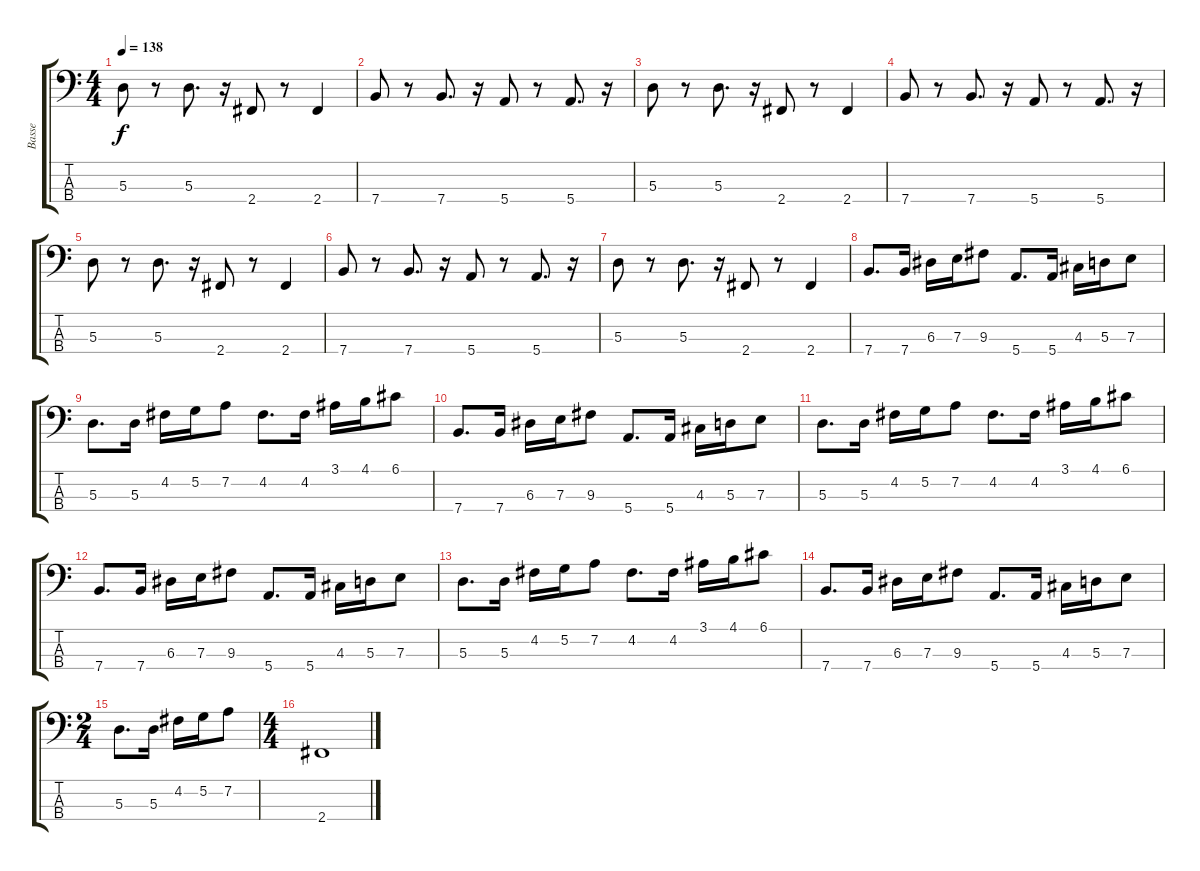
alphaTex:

\track ("Basse" "Basse") {instrument electricbasspick}
\staff {score tabs}
\tuning (G2 D2 A1 E1) {hide}
\ts (4 4)
\tempo 138
\clef f4
\ks c
5.3.8{dy f} r.8 5.3.8{d} r.16 2.4.8 r.8 2.4.4 |
7.4.8 r.8 7.4.8{d} r.16 5.4.8 r.8 5.4.8{d} r.16 |
5.3.8 r.8 5.3.8{d} r.16 2.4.8 r.8 2.4.4 |
7.4.8 r.8 7.4.8{d} r.16 5.4.8 r.8 5.4.8{d} r.16 |
5.3.8 r.8 5.3.8{d} r.16 2.4.8 r.8 2.4.4 |
7.4.8 r.8 7.4.8{d} r.16 5.4.8 r.8 5.4.8{d} r.16 |
5.3.8 r.8 5.3.8{d} r.16 2.4.8 r.8 2.4.4 |
7.4.8{d} 7.4.16 6.3.16 7.3.16 9.3.8 5.4.8{d} 5.4.16 4.3.16 5.3.16 7.3.8 |
5.3.8{d} 5.3.16 4.2.16 5.2.16 7.2.8 4.2.8{d} 4.2.16 3.1.16 4.1.16 6.1.8 |
7.4.8{d} 7.4.16 6.3.16 7.3.16 9.3.8 5.4.8{d} 5.4.16 4.3.16 5.3.16 7.3.8 |
5.3.8{d} 5.3.16 4.2.16 5.2.16 7.2.8 4.2.8{d} 4.2.16 3.1.16 4.1.16 6.1.8 |
7.4.8{d} 7.4.16 6.3.16 7.3.16 9.3.8 5.4.8{d} 5.4.16 4.3.16 5.3.16 7.3.8 |
5.3.8{d} 5.3.16 4.2.16 5.2.16 7.2.8 4.2.8{d} 4.2.16 3.1.16 4.1.16 6.1.8 |
7.4.8{d} 7.4.16 6.3.16 7.3.16 9.3.8 5.4.8{d} 5.4.16 4.3.16 5.3.16 7.3.8 |
\ts (2 4)
5.3.8{d} 5.3.16 4.2.16 5.2.16 7.2.8 |
\ts (4 4)
2.4.1
